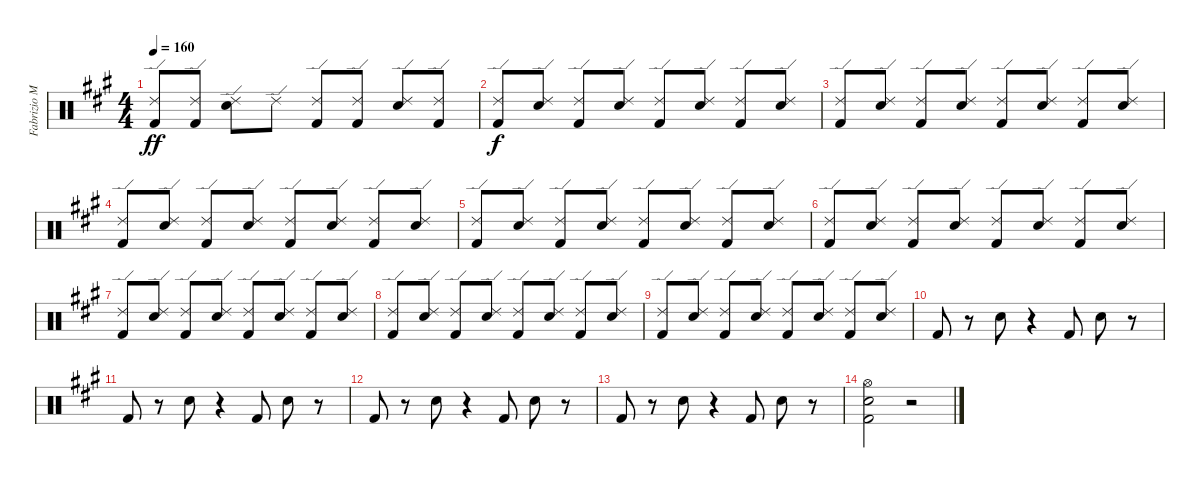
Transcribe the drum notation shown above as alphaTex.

\track ("Fabrizio Moretti" "Fabrizio M") {instrument percussion}
\staff {score}
\articulation defaults
\ts (4 4)
\tempo 160
\clef neutral
\ks a
("Ride (edge) 2" "Kick (hit) 2").8{dy ff} ("Ride (edge) 2" "Kick (hit) 2").8 ("Ride (edge) 2" "Electric Snare (hit)").8 "Ride (edge) 2".8 ("Ride (edge) 2" "Kick (hit) 2").8 ("Ride (edge) 2" "Kick (hit) 2").8 ("Ride (edge) 2" "Electric Snare (hit)").8 ("Ride (edge) 2" "Kick (hit) 2").8 |
("Ride (edge) 2" "Kick (hit) 2").8{dy f} ("Ride (edge) 2" "Electric Snare (hit)").8 ("Ride (edge) 2" "Kick (hit) 2").8 ("Ride (edge) 2" "Electric Snare (hit)").8 ("Ride (edge) 2" "Kick (hit) 2").8 ("Ride (edge) 2" "Electric Snare (hit)").8 ("Ride (edge) 2" "Kick (hit) 2").8 ("Ride (edge) 2" "Electric Snare (hit)").8 |
("Ride (edge) 2" "Kick (hit) 2").8 ("Ride (edge) 2" "Electric Snare (hit)").8 ("Ride (edge) 2" "Kick (hit) 2").8 ("Ride (edge) 2" "Electric Snare (hit)").8 ("Ride (edge) 2" "Kick (hit) 2").8 ("Ride (edge) 2" "Electric Snare (hit)").8 ("Ride (edge) 2" "Kick (hit) 2").8 ("Ride (edge) 2" "Electric Snare (hit)").8 |
("Ride (edge) 2" "Kick (hit) 2").8 ("Ride (edge) 2" "Electric Snare (hit)").8 ("Ride (edge) 2" "Kick (hit) 2").8 ("Ride (edge) 2" "Electric Snare (hit)").8 ("Ride (edge) 2" "Kick (hit) 2").8 ("Ride (edge) 2" "Electric Snare (hit)").8 ("Ride (edge) 2" "Kick (hit) 2").8 ("Ride (edge) 2" "Electric Snare (hit)").8 |
("Ride (edge) 2" "Kick (hit) 2").8 ("Ride (edge) 2" "Electric Snare (hit)").8 ("Ride (edge) 2" "Kick (hit) 2").8 ("Ride (edge) 2" "Electric Snare (hit)").8 ("Ride (edge) 2" "Kick (hit) 2").8 ("Ride (edge) 2" "Electric Snare (hit)").8 ("Ride (edge) 2" "Kick (hit) 2").8 ("Ride (edge) 2" "Electric Snare (hit)").8 |
("Ride (edge) 2" "Kick (hit) 2").8 ("Ride (edge) 2" "Electric Snare (hit)").8 ("Ride (edge) 2" "Kick (hit) 2").8 ("Ride (edge) 2" "Electric Snare (hit)").8 ("Ride (edge) 2" "Kick (hit) 2").8 ("Ride (edge) 2" "Electric Snare (hit)").8 ("Ride (edge) 2" "Kick (hit) 2").8 ("Ride (edge) 2" "Electric Snare (hit)").8 |
("Ride (edge) 2" "Kick (hit) 2").8 ("Ride (edge) 2" "Electric Snare (hit)").8 ("Ride (edge) 2" "Kick (hit) 2").8 ("Ride (edge) 2" "Electric Snare (hit)").8 ("Ride (edge) 2" "Kick (hit) 2").8 ("Ride (edge) 2" "Electric Snare (hit)").8 ("Ride (edge) 2" "Kick (hit) 2").8 ("Ride (edge) 2" "Electric Snare (hit)").8 |
("Ride (edge) 2" "Kick (hit) 2").8 ("Ride (edge) 2" "Electric Snare (hit)").8 ("Ride (edge) 2" "Kick (hit) 2").8 ("Ride (edge) 2" "Electric Snare (hit)").8 ("Ride (edge) 2" "Kick (hit) 2").8 ("Ride (edge) 2" "Electric Snare (hit)").8 ("Ride (edge) 2" "Kick (hit) 2").8 ("Ride (edge) 2" "Electric Snare (hit)").8 |
("Ride (edge) 2" "Kick (hit) 2").8 ("Ride (edge) 2" "Electric Snare (hit)").8 ("Ride (edge) 2" "Kick (hit) 2").8 ("Ride (edge) 2" "Electric Snare (hit)").8 ("Ride (edge) 2" "Kick (hit) 2").8 ("Ride (edge) 2" "Electric Snare (hit)").8 ("Ride (edge) 2" "Kick (hit) 2").8 ("Ride (edge) 2" "Electric Snare (hit)").8 |
"Kick (hit) 2".8 r.8 "Electric Snare (hit)".8 r.4 "Kick (hit) 2".8 "Electric Snare (hit)".8 r.8 |
"Kick (hit) 2".8 r.8 "Electric Snare (hit)".8 r.4 "Kick (hit) 2".8 "Electric Snare (hit)".8 r.8 |
"Kick (hit) 2".8 r.8 "Electric Snare (hit)".8 r.4 "Kick (hit) 2".8 "Electric Snare (hit)".8 r.8 |
"Kick (hit) 2".8 r.8 "Electric Snare (hit)".8 r.4 "Kick (hit) 2".8 "Electric Snare (hit)".8 r.8 |
("Electric Snare (hit)" "Hi-Hat (open)" "Kick (hit) 2").2 r.2
